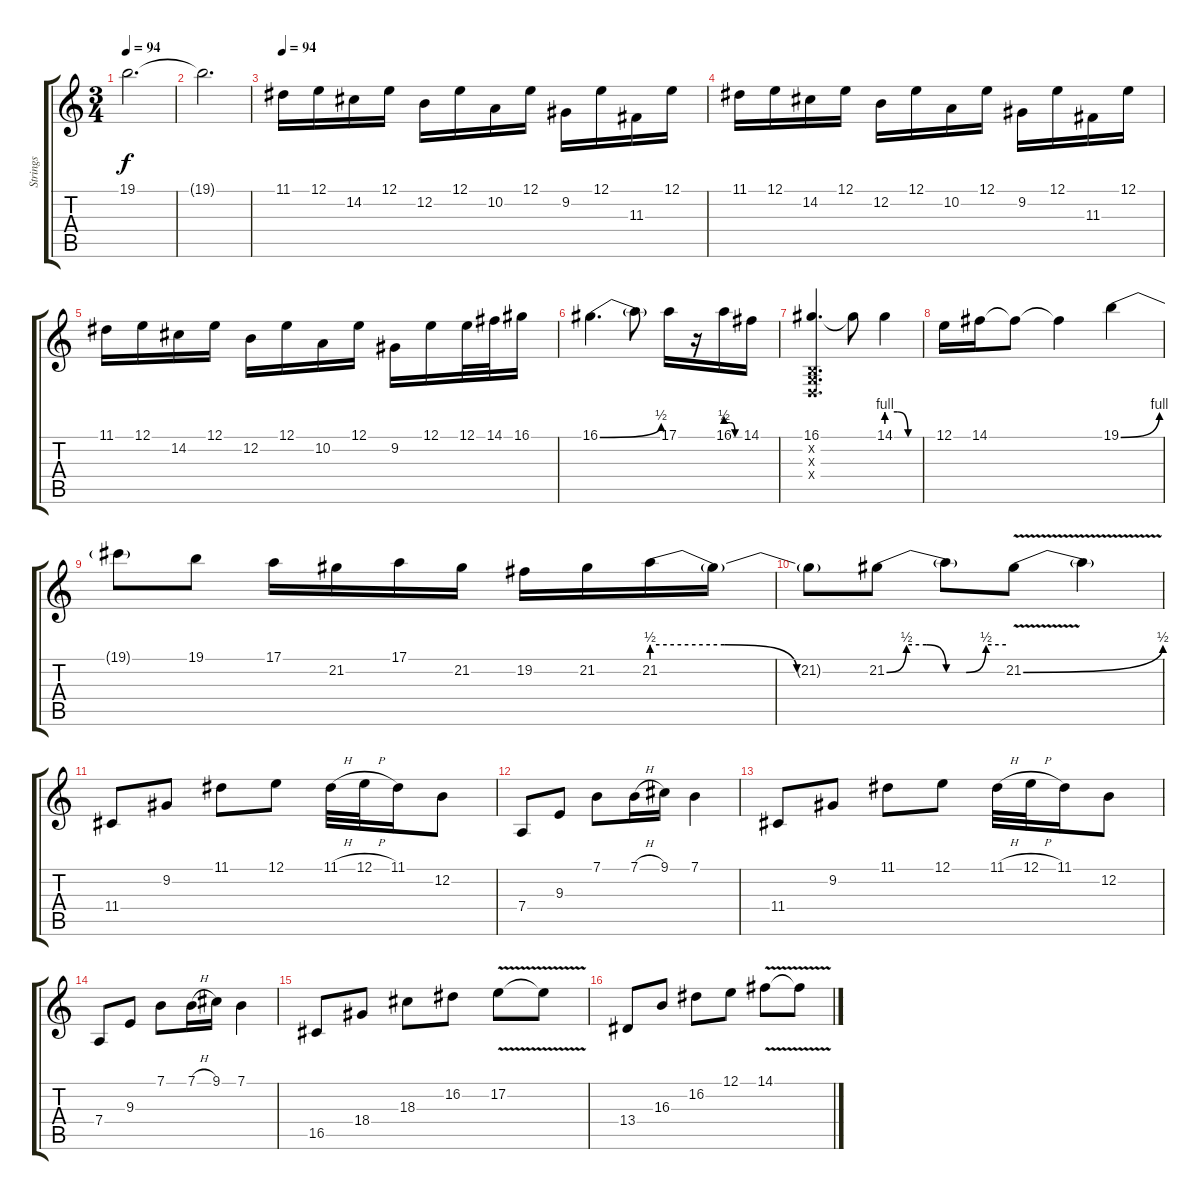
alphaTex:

\track ("Strings" "Strings") {instrument churchorgan}
\staff {score tabs}
\tuning (E4 B3 G3 D3 A2 E2) {hide}
\ts (3 4)
\tempo 94
\clef g2
\ks c
19.1.2{d dy f} |
19.1{t}.2{d} |
\tempo 94
11.1.16 12.1.16 14.2.16 12.1.16 12.2.16 12.1.16 10.2.16 12.1.16 9.2.16 12.1.16 11.3.16 12.1.16 |
11.1.16 12.1.16 14.2.16 12.1.16 12.2.16 12.1.16 10.2.16 12.1.16 9.2.16 12.1.16 11.3.16 12.1.16 |
11.1.16 12.1.16 14.2.16 12.1.16 12.2.16 12.1.16 10.2.16 12.1.16 9.2.16 12.1.16 12.1.32 14.1.32 16.1.16 |
16.1{be (bend 0 0 60 2)}.4{d} 16.1{t}.8 17.1.16 r.16 16.1{be (custom 0 2 20 2 40 0 60 0)}.16 14.1.16 |
(16.1 0.2{x} 0.3{x} 0.4{x}).4{d} 16.1{t}.8 14.1{be (custom 0 4 20 4 40 0 60 0)}.4 |
12.1.16 14.1.16 14.1{t}.8 14.1{t}.4 19.1{be (bend 0 0 60 4)}.4 |
19.1{t}.8 19.1.8 17.1.16 21.2.16 17.1.16 21.2.16 19.2.16 21.2.16 21.2{be (custom 0 2 20 2 40 0 60 0)}.16 21.2{t}.16 |
21.2{t}.8 21.2{be (custom 0 0 10 2 20 2 30 0 40 0 50 2 60 2)}.8 21.2{t}.8 21.2{be (bend 0 0 60 2) v}.8 21.2{t}.4 |
11.4.8 9.2.8 11.1.8 12.1.8 11.1{h}.32 12.1{h}.32 11.1.16 12.2.8 |
7.4.8 9.3.8 7.1.8 7.1{h}.16 9.1.16 7.1.4 |
11.4.8 9.2.8 11.1.8 12.1.8 11.1{h}.32 12.1{h}.32 11.1.16 12.2.8 |
7.4.8 9.3.8 7.1.8 7.1{h}.16 9.1.16 7.1.4 |
16.5.8 18.4.8 18.3.8 16.2.8 17.2{v}.8 17.2{t}.8 |
13.4.8 16.3.8 16.2.8 12.1.8 14.1{v}.8 14.1{t}.8
